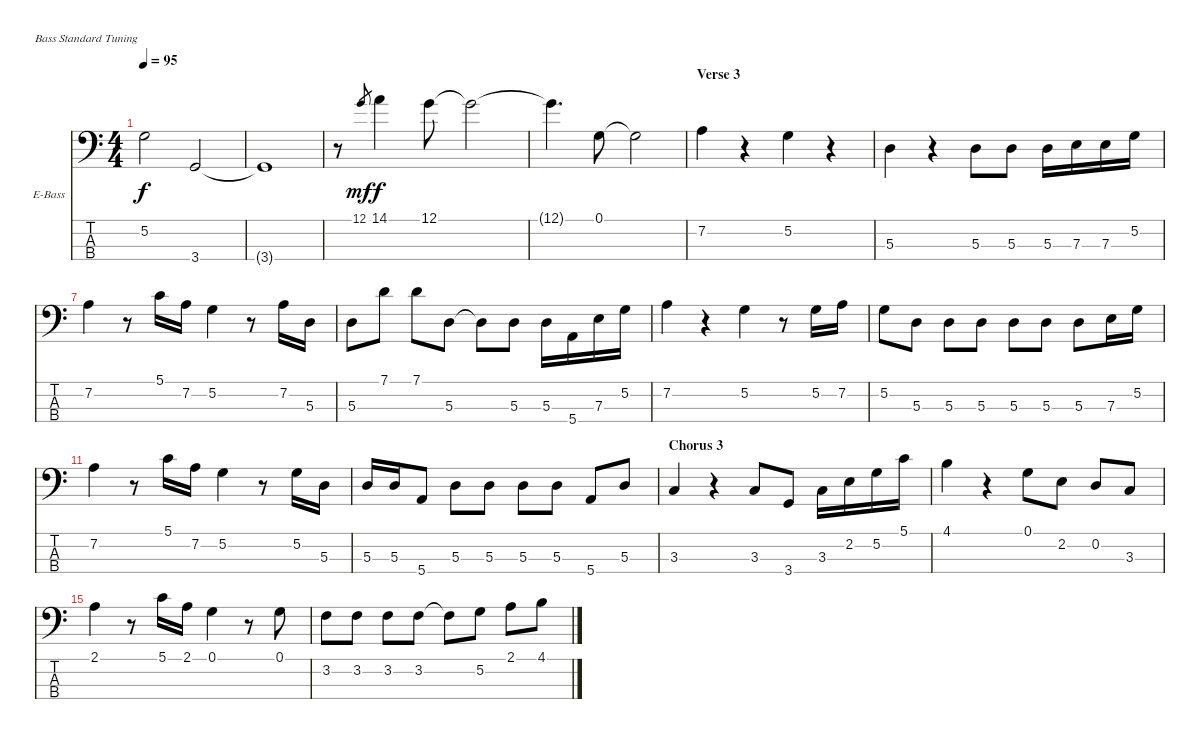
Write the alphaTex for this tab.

\bracketExtendMode nobrackets
\firstSystemTrackNameOrientation horizontal
\otherSystemsTrackNameOrientation horizontal
\defaultBarNumberDisplay FirstOfSystem
\track ("Bass" "E-Bass") {instrument electricbassfinger}
\staff {score tabs}
\tuning (G2 D2 A1 E1)
\ts (4 4)
\tempo 95
\clef f4
\scale
0.238961
\ks c
5.2.2{dy f} 3.4.2 |
\scale
0.163636 3.4{t}.1 |
\scale
0.324675 r.8 12.1.8{gr dy mf} 14.1.4{dy f} 12.1.8 12.1{t}.2 |
\scale
0.272727 12.1{t}.4{d} 0.1.8 0.1{t}.2 |
\section ("" "Verse 3")
\scale
0.181269 7.2.4 r.4 5.2.4 r.4 |
\scale
0.26284 5.3.4 r.4 5.3.8 5.3.8 5.3.16 7.3.16 7.3.16 5.2.16 |
\scale
0.26284 7.2.4 r.8 5.1.16 7.2.16 5.2.4 r.8 7.2.16 5.3.16 |
\scale
0.293051 5.3.8 7.1.8 7.1.8 5.3.8 5.3{t}.8 5.3.8 5.3.16 5.4.16 7.3.16 5.2.16 |
\scale
0.221745 7.2.4 r.4 5.2.4 r.8 5.2.16 7.2.16 |
\scale
0.264664 5.2.8 5.3.8 5.3.8 5.3.8 5.3.8 5.3.8 5.3.8 7.3.16 5.2.16 |
\scale
0.248927 7.2.4 r.8 5.1.16 7.2.16 5.2.4 r.8 5.2.16 5.3.16 |
\scale
0.264664 5.3.16 5.3.16 5.4.8 5.3.8 5.3.8 5.3.8 5.3.8 5.4.8 5.3.8 |
\section ("" "Chorus 3")
\scale
0.2723 3.3.4 r.4 3.3.8 3.4.8 3.3.16 2.2.16 5.2.16 5.1.16 |
\scale
0.219092 4.1.4 r.4 0.1.8 2.2.8 0.2.8 3.3.8 |
\scale
0.258216 2.1.4 r.8 5.1.16 2.1.16 0.1.4 r.8 0.1.8 |
\scale
0.250391 3.2.8 3.2.8 3.2.8 3.2.8 3.2{t}.8 5.2.8 2.1.8 4.1.8
